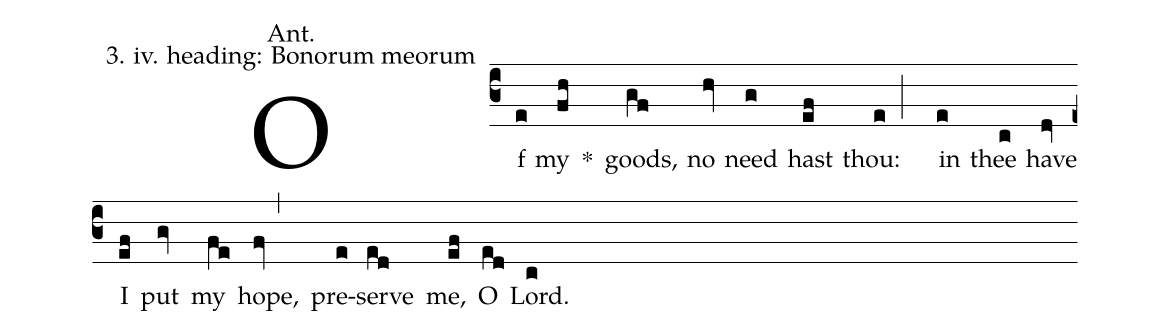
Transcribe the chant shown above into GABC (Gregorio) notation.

annotation: Ant.;
%%
(c3) Of(e) my(fh) <sp>*</sp>() goods,(gf) no(hv) need(g) hast(ef) thou:(e;) in(e) thee(c) have(dv) I(ef) put(gv) my(fe) hope,(fv,) pre(e)serve(ed) me,(ef) O(ed) Lord.(c)
